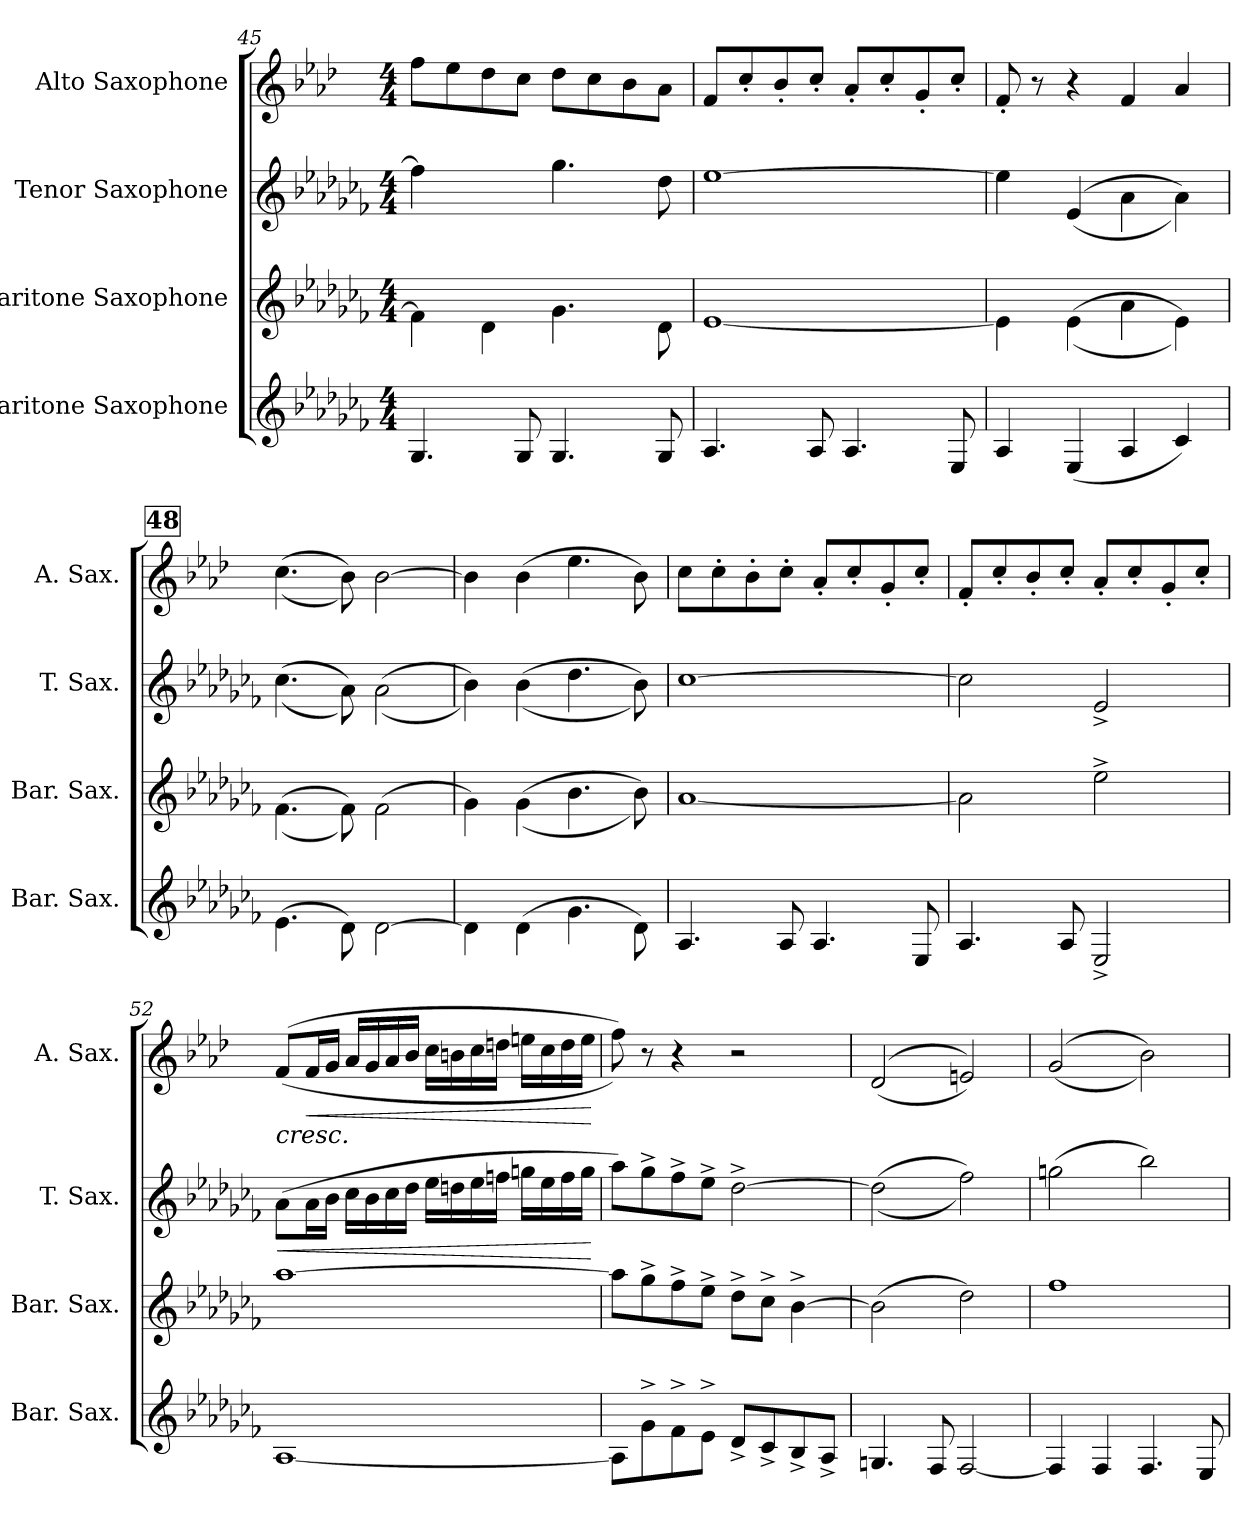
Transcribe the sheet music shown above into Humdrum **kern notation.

**kern	**kern	**kern	**dynam	**kern	**dynam
*part4	*part3	*part2	*part2	*part1	*part1
*staff4	*staff3	*staff2	*staff2	*staff1	*staff1
*I"Baritone Saxophone	*I"Baritone Saxophone	*I"Tenor Saxophone	*	*I"Alto Saxophone	*
*I'Bar. Sax.	*I'Bar. Sax.	*I'T. Sax.	*	*I'A. Sax.	*
*clefG2	*clefG2	*clefG2	*	*clefG2	*
*ITrd12c21	*ITrd12c21	*ITrd8c14	*	*ITrd5c9	*
*k[b-e-a-d-g-c-f-]	*k[b-e-a-d-g-c-f-]	*k[b-e-a-d-g-c-f-]	*	*k[b-e-a-d-g-c-f-]	*
*M4/4	*M4/4	*M4/4	*	*M4/4	*
=45	=45	=45	=45	=45	=45
4.GG-/	4F-\]	4f-\]	.	8a-\L	.
.	.	.	.	8g-\	.
.	4D-\	4d-\yy	.	8f-\	.
8GG-/	.	.	.	8e-\J	.
4.GG-/	4.G-\	4.g-\	.	8f-\L	.
.	.	.	.	8e-\	.
.	.	.	.	8d-\	.
8GG-/	8D-\	8d-\	.	8c-\J	.
!!LO:PB:g=z
=46	=46	=46	=46	=46	=46
4.AA-/	[1E-	[1e-	.	8A-/L	.
.	.	.	.	8e-'/	.
.	.	.	.	8d-'/	.
8AA-/	.	.	.	8e-'/J	.
4.AA-/	.	.	.	8c-'/L	.
.	.	.	.	8e-'/	.
.	.	.	.	8B-'/	.
8EE-/	.	.	.	8e-'/J	.
=47	=47	=47	=47	=47	=47
4AA-/	4E-\]	4e-\]	.	8A-'/	.
.	.	.	.	8r	.
(<4EE-/	(>(>4E-\	(>(>4E-/	.	4r	.
4AA-/	4A-\	4A-\	.	4A-/	.
4C-/)	4E-\))	4A-\))	.	4c-/	.
!!LO:REH:place=s1:a:B:fs=14:t=48
=48	=48	=48	=48	=48	=48
(>4.E-\	(>(>4.F-\	(>(>4.c-\	.	(>(>4.e-\	.
8D-\)	8F-\))	8A-\))	.	8d-\))	.
[2D-\	(>2F-\	(>(>2A-\	.	[2d-\	.
=49	=49	=49	=49	=49	=49
4D-\]	4G-\)	4B-\))	.	4d-\]	.
(>4D-\	(>(>4G-\	(>(>4B-\	.	(>4d-\	.
4.G-\	4.B-\	4.d-\	.	4.g-\	.
8D-\)	8B-\))	8B-\))	.	8d-\)	.
=50	=50	=50	=50	=50	=50
4.AA-/	[1A-	[1c-	.	8e-\L	.
.	.	.	.	8e-'\	.
.	.	.	.	8d-'\	.
8AA-/	.	.	.	8e-'\J	.
4.AA-/	.	.	.	8c-'/L	.
.	.	.	.	8e-'/	.
.	.	.	.	8B-'/	.
8EE-/	.	.	.	8e-'/J	.
=51	=51	=51	=51	=51	=51
4.AA-/	2A-\]	2c-\]	.	8A-'/L	.
.	.	.	.	8e-'/	.
.	.	.	.	8d-'/	.
8AA-/	.	.	.	8e-'/J	.
2EE-^/	2e-^\	2E-^/	.	8c-'/L	.
.	.	.	.	8e-'/	.
.	.	.	.	8B-'/	.
.	.	.	.	8e-'/J	.
!!LO:LB:g=z
=52	=52	=52	=52	=52	=52
!	!	!	!LO:HP:b	!	!LO:HP:b
[1AA-	[1a-	(>8A-\L	<	(>(>8A-/L	<
!	!	!	!	!	!LO:HP:b
.	.	16A-\L	.	16A-/L	<
.	.	16B-\JJ	.	16B-/JJ	.
.	.	16c-\LL	.	16c-/LL	.
.	.	16B-\	.	16B-/	.
.	.	16c-\	.	16c-/	.
.	.	16d-\JJ	.	16d-/JJ	.
.	.	16e-\LL	.	16e-\LL	.
.	.	16dn\	.	16dn\	.
.	.	16e-\	.	16e-\	.
.	.	16fn\JJ	.	16fn\JJ	.
.	.	16gn\LL	.	16gn\LL	.
.	.	16e-\	.	16e-\	.
.	.	16f\	.	16f\	.
.	.	16g\JJ	.	16g\JJ	.
.	.	.	[	.	[ [
=53	=53	=53	=53	=53	=53
8AA-\L]	8a-\L]	8a-\L)	.	8a-\))	.
8G-^\	8g-^\	8g-^\	.	8r	.
8F-^\	8f-^\	8f-^\	.	4r	.
8E-^\J	8e-^\J	8e-^\J	.	.	.
8D-^/L	8d-^\L	[2d-^\	.	2r	.
8C-^/	8c-^\J	.	.	.	.
8BB-^/	[4B-^\	.	.	.	.
8AA-^/J	.	.	.	.	.
=54	=54	=54	=54	=54	=54
4.GGn/	(>2B-\]	(>(>2d-\]	.	(<(<2F-/	.
8FF-/	.	.	.	.	.
[2FF-/	2d-\)	2f-\))	.	2Gn/))	.
=55	=55	=55	=55	=55	=55
4FF-/]	1f-	(>2gn\	.	(>(>2B-/	.
4FF-/	.	.	.	.	.
4.FF-/	.	2b-\)	.	2d-\))	.
8EE-/	.	.	.	.	.
=	=	=	=	=	=
*-	*-	*-	*-	*-	*-
